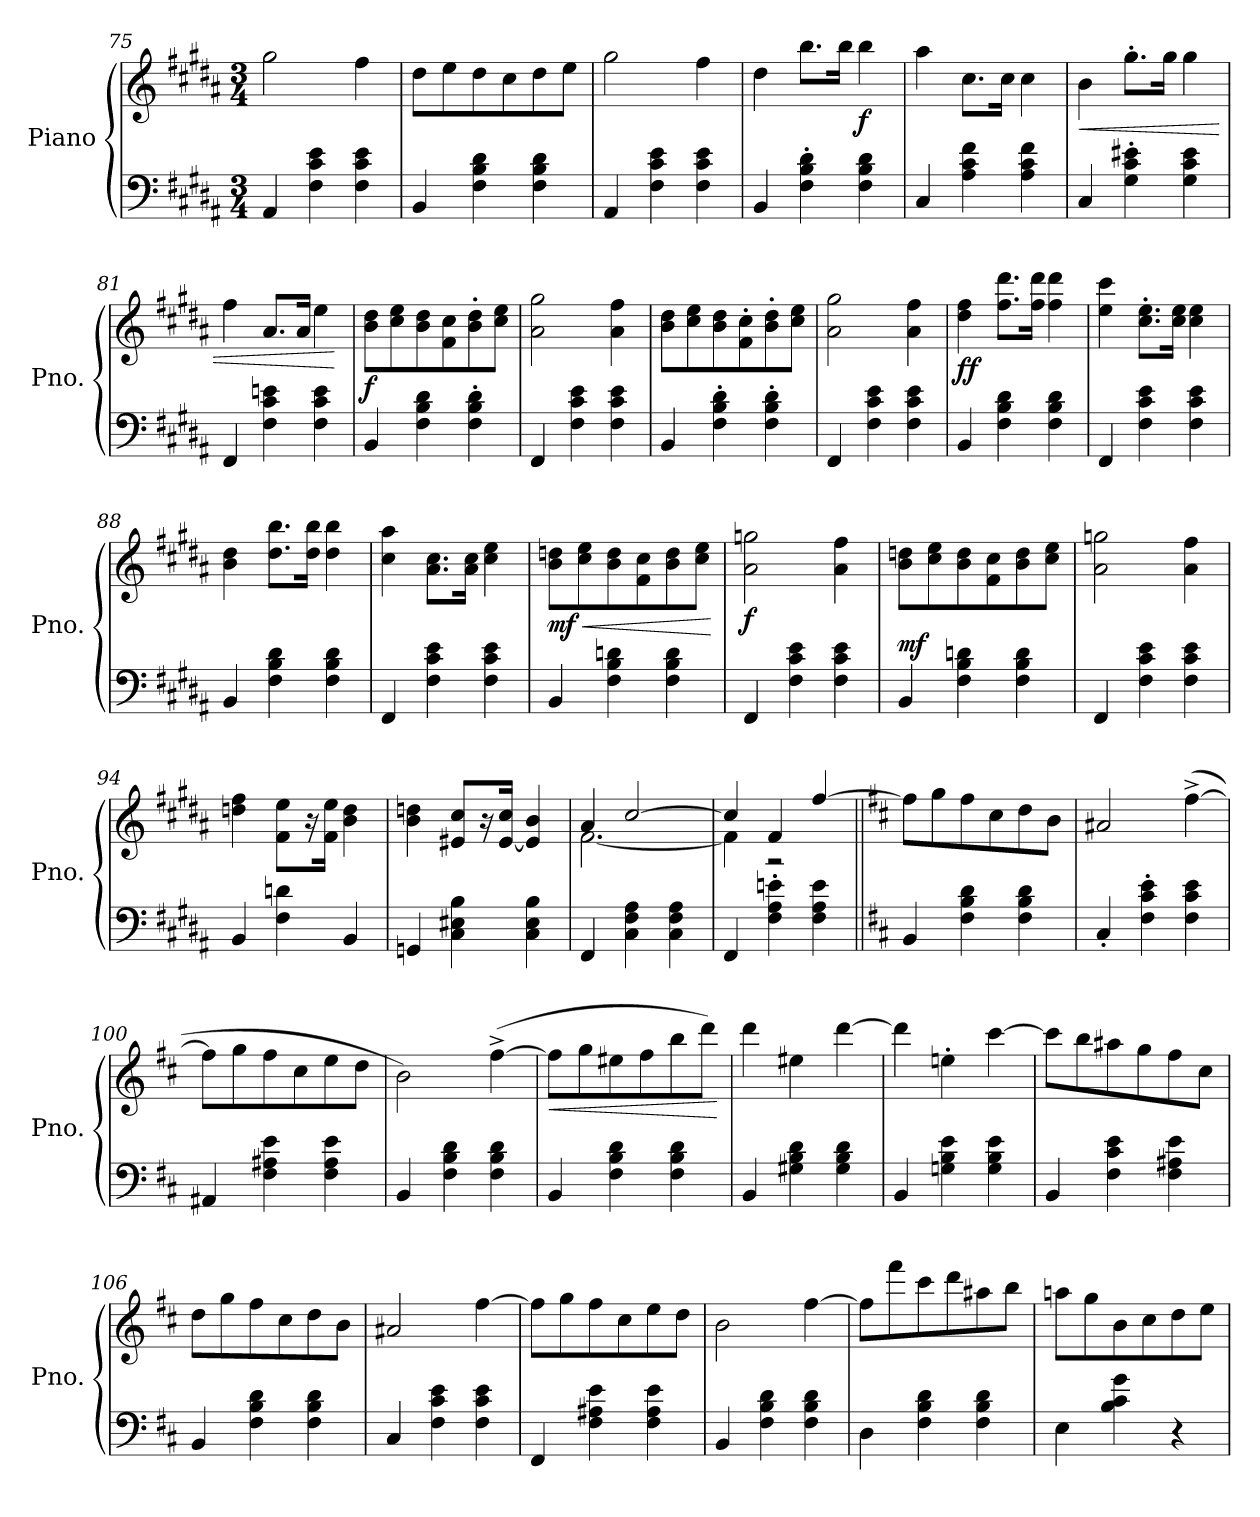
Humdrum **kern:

**kern	**kern	**dynam
*part1	*part1	*part1
*staff2	*staff1	*staff1/2
*I"Piano	*	*
*I'Pno.	*	*
*clefF4	*clefG2	*
*k[f#c#g#d#a#]	*k[f#c#g#d#a#]	*
*M3/4	*M3/4	*
*MM220	*MM220	*
=75	=75	=75
4AA#/	2gg#\	.
4F#\ 4c#\ 4e\	.	.
4F#\ 4c#\ 4e\	4ff#\	.
=76	=76	=76
*	*MM230	*
4BB/	8dd#\L	.
.	8ee\	.
4F#\ 4B\ 4d#\	8dd#\	.
.	8cc#\	.
4F#\ 4B\ 4d#\	8dd#\	.
.	8ee\J	.
=77	=77	=77
4AA#/	2gg#\	.
4F#\ 4c#\ 4e\	.	.
4F#\ 4c#\ 4e\	4ff#\	.
=78	=78	=78
4BB/	4dd#\	.
*	*MM190	*
4F#\' 4B\' 4d#\'	8.bb\L	.
*	*MM220	*
.	16bb\Jk	.
!	!	!LO:DY:b
4F#\ 4B\ 4d#\	4bb\	f
=79	=79	=79
4C#/	4aa#\	.
*	*MM190	*
4A#\ 4c#\ 4f#\	8.cc#\L	.
*	*MM220	*
.	16cc#\Jk	.
4A#\ 4c#\ 4f#\	4cc#\	.
=80	=80	=80
!	!	!LO:HP:b
4C#/	4b\	<
*	*MM170	*
4G#\' 4c#\' 4e#X\'	8.gg#'\L	.
.	16gg#\Jk	.
4G#\ 4c#\ 4e#\	4gg#\	.
!!LO:LB:g=z
=81	=81	=81
4FF#/	4ff#\	.
*	*MM150	*
4F#\ 4c#\ 4en\	8.a#/L	.
.	16a#/Jk	.
4F#\ 4c#\ 4e\	4ee\	.
.	.	[
=82	=82	=82
*	*MM110	*
!	!	!LO:DY:b
4BB/	8b\ 8dd#\L	f
*	*MM240	*
.	8cc#\ 8ee\	.
4F#\ 4B\ 4d#\	8b\ 8dd#\	.
.	8f#\ 8cc#\	.
4F#\' 4B\' 4d#\'	8b\' 8dd#\'	.
*	*MM150	*
.	8cc#\ 8ee\J	.
=83	=83	=83
*	*MM220	*
4FF#/	2a#\ 2gg#\	.
4F#\ 4c#\ 4e\	.	.
4F#\ 4c#\ 4e\	4a#\ 4ff#\	.
=84	=84	=84
*	*MM240	*
4BB/	8b\ 8dd#\L	.
.	8cc#\ 8ee\	.
4F#\' 4B\' 4d#\'	8b\ 8dd#\	.
.	8f#\' 8cc#\'	.
4F#\' 4B\' 4d#\'	8b\' 8dd#\'	.
*	*MM170	*
.	8cc#\ 8ee\J	.
=85	=85	=85
*	*MM220	*
4FF#/	2a#\ 2gg#\	.
4F#\ 4c#\ 4e\	.	.
4F#\ 4c#\ 4e\	4a#\ 4ff#\	.
=86	=86	=86
!	!	!LO:DY:b
4BB/	4dd#\ 4ff#\	ff
*	*MM190	*
4F#\ 4B\ 4d#\	8.ff#\ 8.ddd#\L	.
*	*MM220	*
.	16ff#\ 16ddd#\Jk	.
4F#\ 4B\ 4d#\	4ff#\ 4ddd#\	.
=87	=87	=87
4FF#/	4ee\ 4ccc#\	.
*	*MM190	*
4F#\ 4c#\ 4e\	8.cc#\' 8.ee\'L	.
*	*MM220	*
.	16cc#\ 16ee\Jk	.
4F#\ 4c#\ 4e\	4cc#\ 4ee\	.
=88	=88	=88
4BB/	4b\ 4dd#\	.
*	*MM190	*
4F#\ 4B\ 4d#\	8.dd#\ 8.bb\L	.
*	*MM210	*
.	16dd#\ 16bb\Jk	.
4F#\ 4B\ 4d#\	4dd#\ 4bb\	.
!!LO:LB:g=z
=89	=89	=89
*	*MM180	*
4FF#/	4cc#\ 4aa#\	.
*	*MM160	*
4F#\ 4c#\ 4e\	8.a#\ 8.cc#\L	.
.	16a#\ 16cc#\Jk	.
*	*MM100	*
4F#\ 4c#\ 4e\	4cc#\ 4ee\	.
=90	=90	=90
*	*MM80	*
!	!	!LO:HP:b
!	!	!LO:DY:n=1:b
4BB/	8b\ 8ddn\L	< mf
*	*MM200	*
.	8cc#\ 8ee\	.
4F#\ 4B\ 4dn\	8b\ 8dd\	.
.	8f#\ 8cc#\	.
4F#\ 4B\ 4d\	8b\ 8dd\	.
*	*MM150	*
.	8cc#\ 8ee\J	.
.	.	[
=91	=91	=91
*	*MM220	*
!	!	!LO:DY:b
4FF#/	2a#\ 2ggn\	f
4F#\ 4c#\ 4e\	.	.
4F#\ 4c#\ 4e\	4a#\ 4ff#\	.
=92	=92	=92
*	*MM150	*
!	!	!LO:DY:a=2
4BB/	8b\ 8ddn\L	mf
*	*MM200	*
.	8cc#\ 8ee\	.
4F#\ 4B\ 4dn\	8b\ 8dd\	.
.	8f#\ 8cc#\	.
4F#\ 4B\ 4d\	8b\ 8dd\	.
.	8cc#\ 8ee\J	.
=93	=93	=93
*	*MM180	*
4FF#/	2a#\ 2ggn\	.
4F#\ 4c#\ 4e\	.	.
*	*MM160	*
4F#\ 4c#\ 4e\	4a#\ 4ff#\	.
=94	=94	=94
4BB/	4ddn\ 4ff#\	.
4F#\ 4dn\	8f#\ 8ee\L	.
.	16r	.
*	*MM160	*
.	16f#\ 16ee\Jk	.
4BB/	4b\ 4dd\	.
=95	=95	=95
*	*MM140	*
4GGn/	4b\ 4ddn\	.
4C#\ 4E#X\ 4B\	8e#X/ 8cc#/L	.
.	16r	.
.	[16e#/ 16cc#/Jk	.
*	*MM120	*
4C#\ 4E#\ 4B\	4e#/] 4b/	.
=96	=96	=96
*	*^	*
4FF#/	4a#/	[2.f#\	.
*	*MM140	*	*
4C#\ 4F#\ 4A#\	[2cc#/	.	.
4C#\ 4F#\ 4A#\	.	.	.
!!LO:LB:g=z	!!
=97	=97	=97	=97
4FF#/	4cc#/]	4f#\]	.
*	*MM85	*	*
4F#\' 4A#\' 4en\'	4f#/	2r	.
*	*MM75	*	*
4F#\ 4A#\ 4e\	[4ff#/	.	.
*	*v	*v	*
=98||	=98||	=98||
*k[f#c#]	*k[f#c#]	*
4BB/	8ff#\L]	.
*	*MM130	*
.	8gg\	.
*	*MM160	*
4F#\ 4B\ 4d\	8ff#\	.
*	*MM250	*
.	8cc#\	.
4F#\ 4B\ 4d\	8dd\	.
.	8b\J	.
=99	=99	=99
*	*MM210	*
*	*^	*
4C#'/	2a#X/	4a#'/yy	.
4F#\' 4c#\' 4e\'	.	2ryy	.
4F#\ 4c#\ 4e\	(>[4ff#^\	.	.
*	*v	*v	*
=100	=100	=100
*	*MM140	*
4AA#X/	8ff#\L]	.
*	*MM220	*
.	8gg\	.
4F#\ 4A#X\ 4e\	8ff#\	.
*	*MM280	*
.	8cc#\	.
4F#\ 4A#\ 4e\	8ee\	.
.	8dd\J	.
=101	=101	=101
*	*^	*
4BB/	2b\)	4b'\yy	.
4F#\ 4B\ 4d\	.	2ryy	.
*	*MM220	*	*
4F#\ 4B\ 4d\	(>[4ff#^\	.	.
*	*v	*v	*
=102	=102	=102
*	*MM170	*
!	!	!LO:HP:b
4BB/	8ff#\L]	<
.	8gg\	.
*	*MM300	*
4F#\ 4B\ 4d\	8ee#X\	.
.	8ff#\	.
*	*MM290	*
4F#\ 4B\ 4d\	8bb\	.
.	8ddd\J)	.
.	.	[
=103	=103	=103
*	*MM240	*
4BB/	4ddd\	.
4G#X\ 4B\ 4d\	4ee#X\	.
4G#\ 4B\ 4d\	[4ddd\	.
=104	=104	=104
4BB/	4ddd\]	.
*	*MM180	*
4Gn\ 4B\ 4e\	4een'\	.
4G\ 4B\ 4e\	[4ccc#\	.
!!LO:LB:g=z
=105	=105	=105
4BB/	8ccc#\L]	.
.	8bb\	.
*	*MM250	*
4F#\ 4c#\ 4e\	8aa#X\	.
.	8gg\	.
4F#\ 4A#X\ 4e\	8ff#\	.
.	8cc#\J	.
=106	=106	=106
4BB/	8dd\L	.
.	8gg\	.
4F#\ 4B\ 4d\	8ff#\	.
*	*MM290	*
.	8cc#\	.
4F#\ 4B\ 4d\	8dd\	.
.	8b\J	.
=107	=107	=107
*	*MM250	*
*	*^	*
4C#/	2a#X/	4a#'/yy	.
4F#\ 4c#\ 4e\	.	2ryy	.
*	*MM190	*	*
4F#\ 4c#\ 4e\	[4ff#\	.	.
*	*v	*v	*
=108	=108	=108
4FF#/	8ff#\L]	.
.	8gg\	.
*	*MM290	*
4F#\ 4A#X\ 4e\	8ff#\	.
.	8cc#\	.
4F#\ 4A#\ 4e\	8ee\	.
.	8dd\J	.
=109	=109	=109
*	*MM180	*
4BB/	2b\	.
4F#\ 4B\ 4d\	.	.
*	*MM230	*
4F#\ 4B\ 4d\	[4ff#\	.
=110	=110	=110
*	*MM140	*
4D\	8ff#\L]	.
*	*MM180	*
.	8fff#\	.
*	*MM230	*
4F#\ 4B\ 4d\	8ccc#\	.
.	8ddd\	.
*	*MM210	*
4F#\ 4B\ 4d\	8aa#X\	.
.	8bb\J	.
=111	=111	=111
4E\	8aan\L	.
.	8gg\	.
*	*MM190	*
4B\ 4c#\ 4g\	8b\	.
.	8cc#\	.
4r	8dd\	.
.	8ee\J	.
=	=	=
*-	*-	*-
